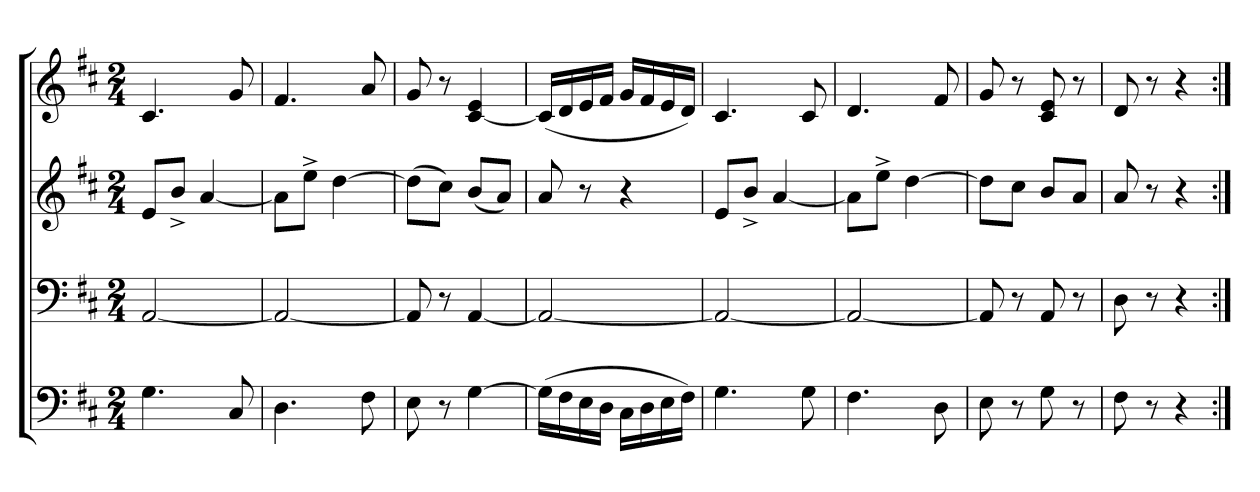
**kern	**kern	**kern	**kern
*part4	*part3	*part2	*part1
*staff4	*staff3	*staff2	*staff1
*clefF4	*clefF4	*clefG2	*clefG2
*k[f#c#]	*k[f#c#]	*k[f#c#]	*k[f#c#]
*D:	*D:	*D:	*D:
*M2/4	*M2/4	*M2/4	*M2/4
=	=	=	=
4.G	[2AA	8eL	4.c#
.	.	8b^J	.
.	.	[4a	.
8C#	.	.	8g
=	=	=	=
4.D	2AA_	8aL]	4.f#
.	.	8ee^J	.
.	.	[4dd	.
8F#	.	.	8a
=	=	=	=
8E	8AA]	(8ddL]	8g
8r	8r	8cc#J)	8r
[4G	[4AA	(8bL	[4c# 4e
.	.	8aJ)	.
=	=	=	=
(16GLL]	2AA_	8a	(16c#LL]
16F#	.	.	16d
16E	.	8r	16e
16DJJ	.	.	16f#JJ
16C#LL	.	4r	16gLL
16D	.	.	16f#
16E	.	.	16e
16F#JJ)	.	.	16dJJ)
=	=	=	=
4.G	2AA_	8eL	4.c#
.	.	8b^J	.
.	.	[4a	.
8G	.	.	8c#
=	=	=	=
4.F#	2AA_	8aL]	4.d
.	.	8ee^J	.
.	.	[4dd	.
8D	.	.	8f#
=	=	=	=
8E	8AA]	8ddL]	8g
8r	8r	8cc#J	8r
8G	8AA	8bL	8c# 8e
8r	8r	8aJ	8r
=	=	=	=
8F#	8D	8a	8d
8r	8r	8r	8r
4r	4r	4r	4r
=:|!	=:|!	=:|!	=:|!
*-	*-	*-	*-
